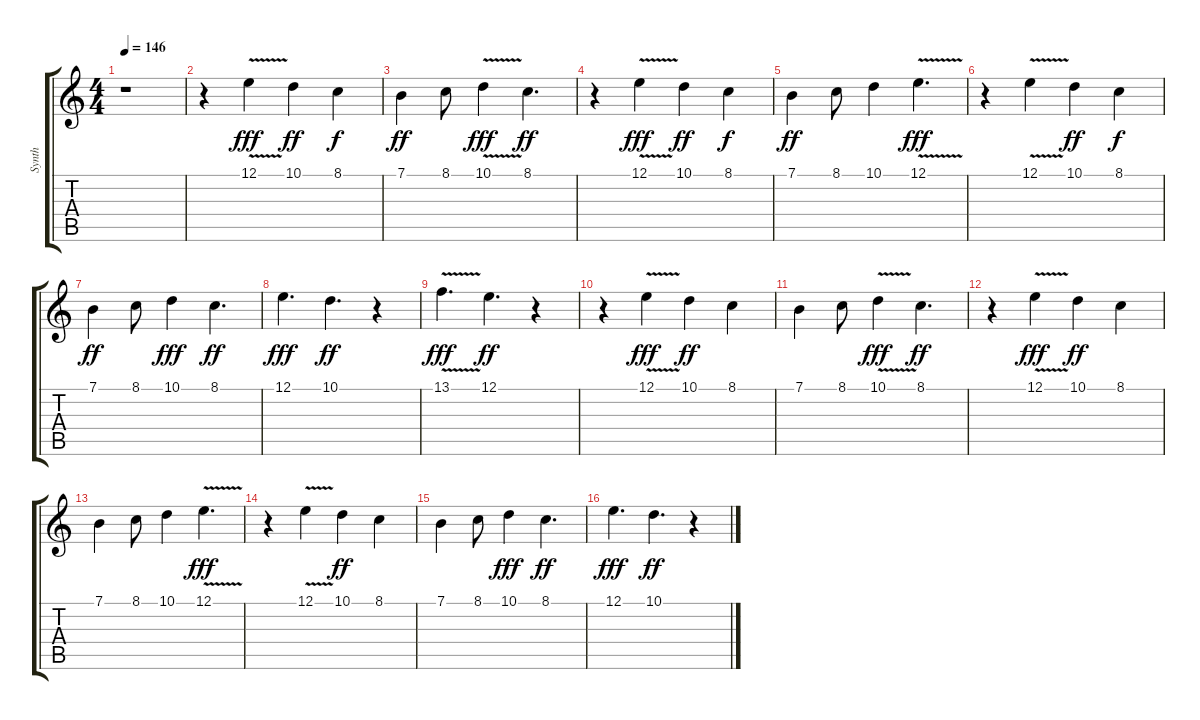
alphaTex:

\track ("Synth" "Synth") {instrument lead2sawtooth}
\staff {score tabs}
\tuning (E4 B3 G3 D3 A2 E2) {hide}
\ts (4 4)
\tempo 146
\clef g2
\ks c
r.1{dy fff} |
r.4 12.1{v}.4 10.1.4{dy ff} 8.1.4{dy f} |
7.1.4{dy ff} 8.1.8 10.1{v}.4{dy fff} 8.1.4{d dy ff} |
r.4 12.1{v}.4{dy fff} 10.1.4{dy ff} 8.1.4{dy f} |
7.1.4{dy ff} 8.1.8 10.1.4 12.1{v}.4{d dy fff} |
r.4 12.1{v}.4 10.1.4{dy ff} 8.1.4{dy f} |
7.1.4{dy ff} 8.1.8 10.1.4{dy fff} 8.1.4{d dy ff} |
12.1.4{d dy fff} 10.1.4{d dy ff} r.4 |
13.1{v}.4{d dy fff} 12.1.4{d dy ff} r.4 |
r.4 12.1{v}.4{dy fff} 10.1.4{dy ff} 8.1.4 |
7.1.4 8.1.8 10.1{v}.4{dy fff} 8.1.4{d dy ff} |
r.4 12.1{v}.4{dy fff} 10.1.4{dy ff} 8.1.4 |
7.1.4 8.1.8 10.1.4 12.1{v}.4{d dy fff} |
r.4 12.1{v}.4 10.1.4{dy ff} 8.1.4 |
7.1.4 8.1.8 10.1.4{dy fff} 8.1.4{d dy ff} |
12.1.4{d dy fff} 10.1.4{d dy ff} r.4
